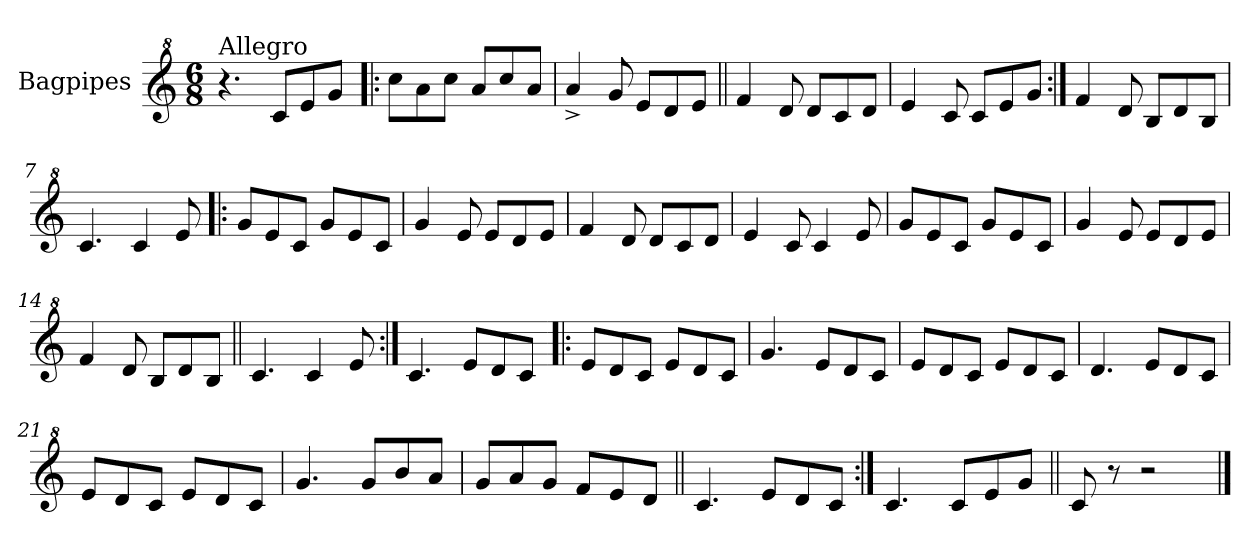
**kern
*part1
*staff1
*I"Bagpipes
*I'Bag
*clefG^2
*k[]
*C:
*M6/8
=1
!LO:TX:a:t=Allegro
4.r
8cc/L
8ee/
8gg/J
=2!|:
8ccc\L
8aa\
8ccc\J
8aa/L
8ccc/
8aa/J
=3
4aa^/
8gg/
8ee/L
8dd/
8ee/J
=4||
4ff/
8dd/
8dd/L
8cc/
8dd/J
=5
4ee/
8cc/
8cc/L
8ee/
8gg/J
=6:|!
4ff/
8dd/
8b/L
8dd/
8b/J
=7
4.cc/
4cc/
8ee/
!!LO:LB:g=z
=8!|:
8gg/L
8ee/
8cc/J
8gg/L
8ee/
8cc/J
=9
4gg/
8ee/
8ee/L
8dd/
8ee/J
=10
4ff/
8dd/
8dd/L
8cc/
8dd/J
=11
4ee/
8cc/
4cc/
8ee/
=12
8gg/L
8ee/
8cc/J
8gg/L
8ee/
8cc/J
=13
4gg/
8ee/
8ee/L
8dd/
8ee/J
=14
4ff/
8dd/
8b/L
8dd/
8b/J
!!LO:LB:g=z
=15||
4.cc/
4cc/
8ee/
=16:|!
4.cc/
8ee/L
8dd/
8cc/J
=17!|:
8ee/L
8dd/
8cc/J
8ee/L
8dd/
8cc/J
=18
4.gg/
8ee/L
8dd/
8cc/J
=19
8ee/L
8dd/
8cc/J
8ee/L
8dd/
8cc/J
=20
4.dd/
8ee/L
8dd/
8cc/J
=21
8ee/L
8dd/
8cc/J
8ee/L
8dd/
8cc/J
!!LO:LB:g=z
=22
4.gg/
8gg/L
8bb/
8aa/J
=23
8gg/L
8aa/
8gg/J
8ff/L
8ee/
8dd/J
=24||
4.cc/
8ee/L
8dd/
8cc/J
=25:|!
4.cc/
8cc/L
8ee/
8gg/J
=26||
8cc/
8r
2r
==
*-
